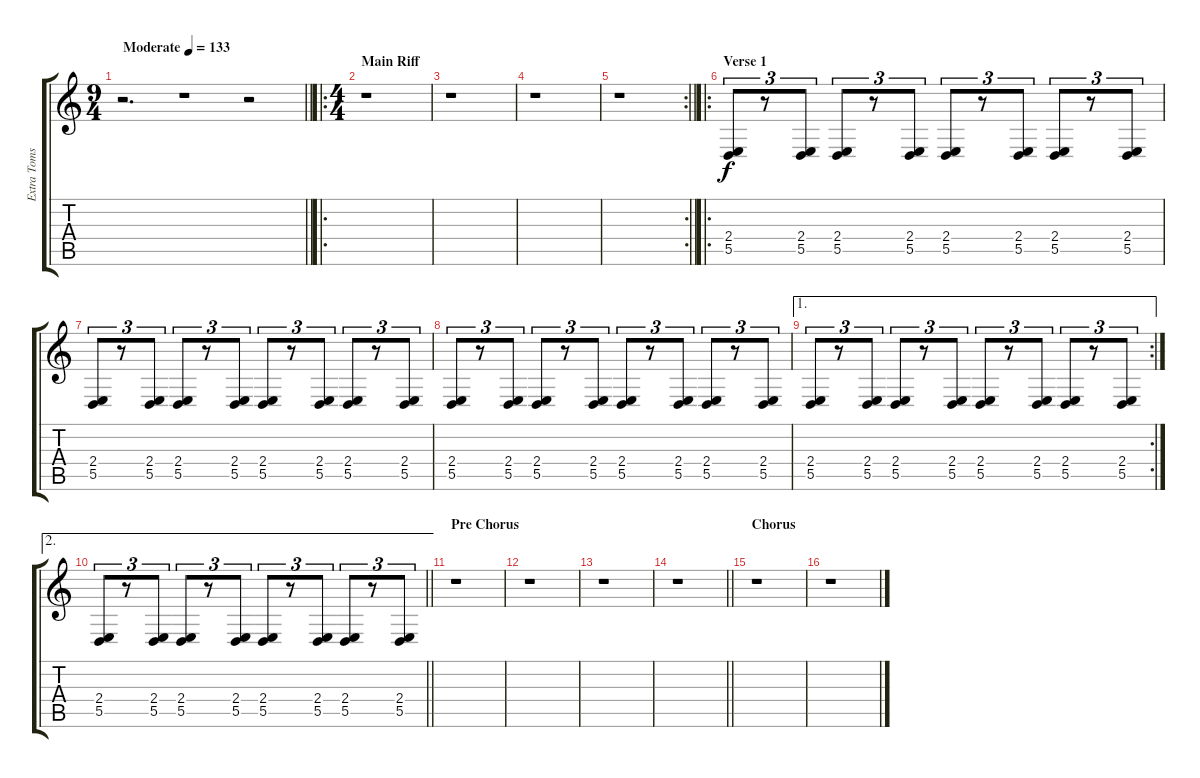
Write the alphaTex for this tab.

\track ("Extra Toms" "Extra Toms") {instrument melodictom}
\staff {score tabs}
\tuning (E4 B3 G3 D3 A2 E2) {hide}
\ts (9 4)
\tempo (133 "Moderate")
\clef g2
\barLineRight lightlight
\ks c
r.2{d dy f instrument melodictom} r.1 r.2 |
\ro
\ts (4 4)
\section ("" "Main Riff")
r.1 |
r.1 |
r.1 |
\rc 2
\barLineRight lightlight
r.1 |
\ro
\section ("" "Verse 1")
(2.4 5.5).8{tu (3 2)} r.8{tu (3 2)} (2.4 5.5).8{tu (3 2)} (2.4 5.5).8{tu (3 2)} r.8{tu (3 2)} (2.4 5.5).8{tu (3 2)} (2.4 5.5).8{tu (3 2)} r.8{tu (3 2)} (2.4 5.5).8{tu (3 2)} (2.4 5.5).8{tu (3 2)} r.8{tu (3 2)} (2.4 5.5).8{tu (3 2)} |
(2.4 5.5).8{tu (3 2)} r.8{tu (3 2)} (2.4 5.5).8{tu (3 2)} (2.4 5.5).8{tu (3 2)} r.8{tu (3 2)} (2.4 5.5).8{tu (3 2)} (2.4 5.5).8{tu (3 2)} r.8{tu (3 2)} (2.4 5.5).8{tu (3 2)} (2.4 5.5).8{tu (3 2)} r.8{tu (3 2)} (2.4 5.5).8{tu (3 2)} |
(2.4 5.5).8{tu (3 2)} r.8{tu (3 2)} (2.4 5.5).8{tu (3 2)} (2.4 5.5).8{tu (3 2)} r.8{tu (3 2)} (2.4 5.5).8{tu (3 2)} (2.4 5.5).8{tu (3 2)} r.8{tu (3 2)} (2.4 5.5).8{tu (3 2)} (2.4 5.5).8{tu (3 2)} r.8{tu (3 2)} (2.4 5.5).8{tu (3 2)} |
\ae 1
\rc 2
(2.4 5.5).8{tu (3 2)} r.8{tu (3 2)} (2.4 5.5).8{tu (3 2)} (2.4 5.5).8{tu (3 2)} r.8{tu (3 2)} (2.4 5.5).8{tu (3 2)} (2.4 5.5).8{tu (3 2)} r.8{tu (3 2)} (2.4 5.5).8{tu (3 2)} (2.4 5.5).8{tu (3 2)} r.8{tu (3 2)} (2.4 5.5).8{tu (3 2)} |
\ae 2
\barLineRight lightlight
(2.4 5.5).8{tu (3 2)} r.8{tu (3 2)} (2.4 5.5).8{tu (3 2)} (2.4 5.5).8{tu (3 2)} r.8{tu (3 2)} (2.4 5.5).8{tu (3 2)} (2.4 5.5).8{tu (3 2)} r.8{tu (3 2)} (2.4 5.5).8{tu (3 2)} (2.4 5.5).8{tu (3 2)} r.8{tu (3 2)} (2.4 5.5).8{tu (3 2)} |
\section ("" "Pre Chorus")
r.1 |
r.1 |
r.1 |
\barLineRight lightlight
r.1 |
\section ("" "Chorus")
r.1 |
r.1
